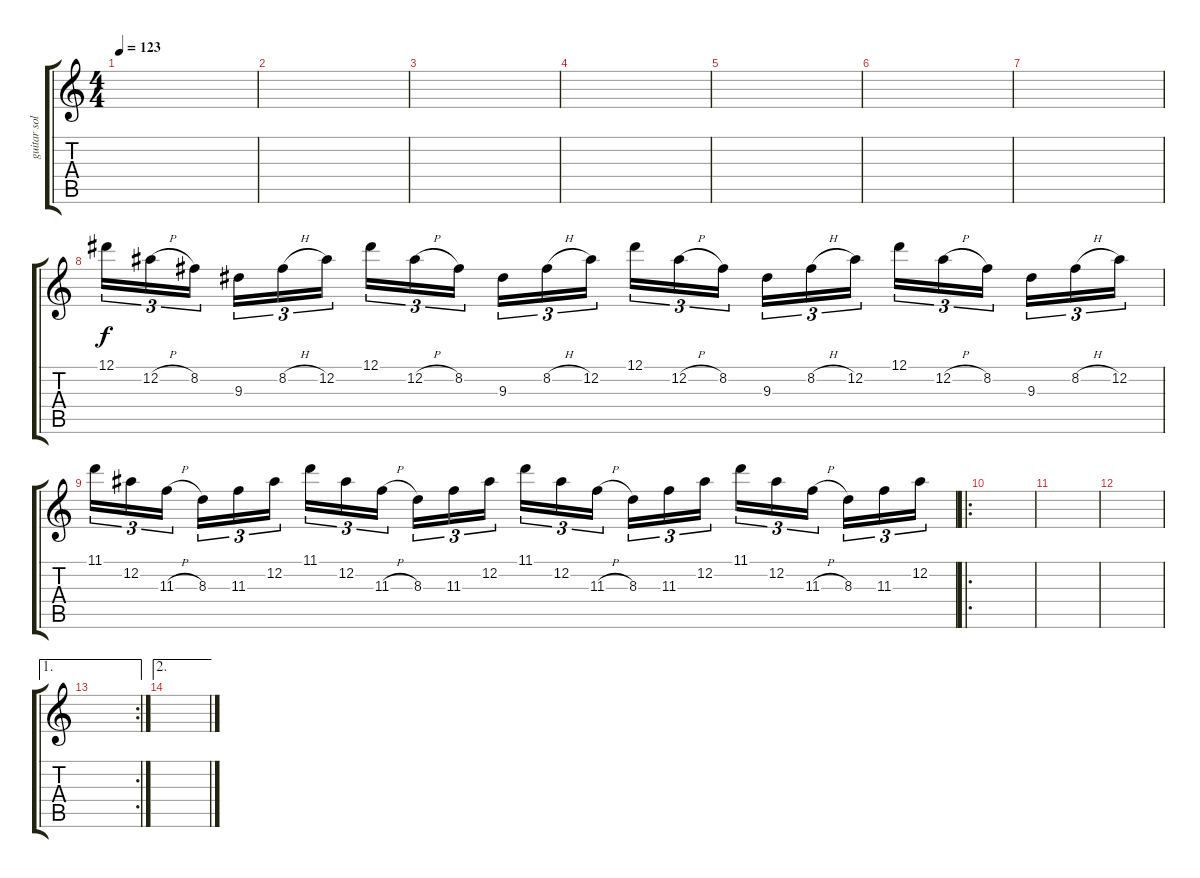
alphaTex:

\track ("guitar solo" "guitar sol") {instrument overdrivenguitar}
\staff {score tabs}
\tuning (Eb4 Bb3 Gb3 Db3 Ab2 Eb2) {hide}
\ts (4 4)
\tempo 123
\clef g2
\ks c
|
|
|
|
|
|
|
12.1.16{tu (3 2)} 12.2{h}.16{tu (3 2)} 8.2.16{tu (3 2)} 9.3.16{tu (3 2)} 8.2{h}.16{tu (3 2)} 12.2.16{tu (3 2)} 12.1.16{tu (3 2)} 12.2{h}.16{tu (3 2)} 8.2.16{tu (3 2)} 9.3.16{tu (3 2)} 8.2{h}.16{tu (3 2)} 12.2.16{tu (3 2)} 12.1.16{tu (3 2)} 12.2{h}.16{tu (3 2)} 8.2.16{tu (3 2)} 9.3.16{tu (3 2)} 8.2{h}.16{tu (3 2)} 12.2.16{tu (3 2)} 12.1.16{tu (3 2)} 12.2{h}.16{tu (3 2)} 8.2.16{tu (3 2)} 9.3.16{tu (3 2)} 8.2{h}.16{tu (3 2)} 12.2.16{tu (3 2)} |
11.1.16{tu (3 2)} 12.2.16{tu (3 2)} 11.3{h}.16{tu (3 2)} 8.3.16{tu (3 2)} 11.3.16{tu (3 2)} 12.2.16{tu (3 2)} 11.1.16{tu (3 2)} 12.2.16{tu (3 2)} 11.3{h}.16{tu (3 2)} 8.3.16{tu (3 2)} 11.3.16{tu (3 2)} 12.2.16{tu (3 2)} 11.1.16{tu (3 2)} 12.2.16{tu (3 2)} 11.3{h}.16{tu (3 2)} 8.3.16{tu (3 2)} 11.3.16{tu (3 2)} 12.2.16{tu (3 2)} 11.1.16{tu (3 2)} 12.2.16{tu (3 2)} 11.3{h}.16{tu (3 2)} 8.3.16{tu (3 2)} 11.3.16{tu (3 2)} 12.2.16{tu (3 2)} |
\ro
|
|
|
\ae 1
\rc 2
|
\ae 2
